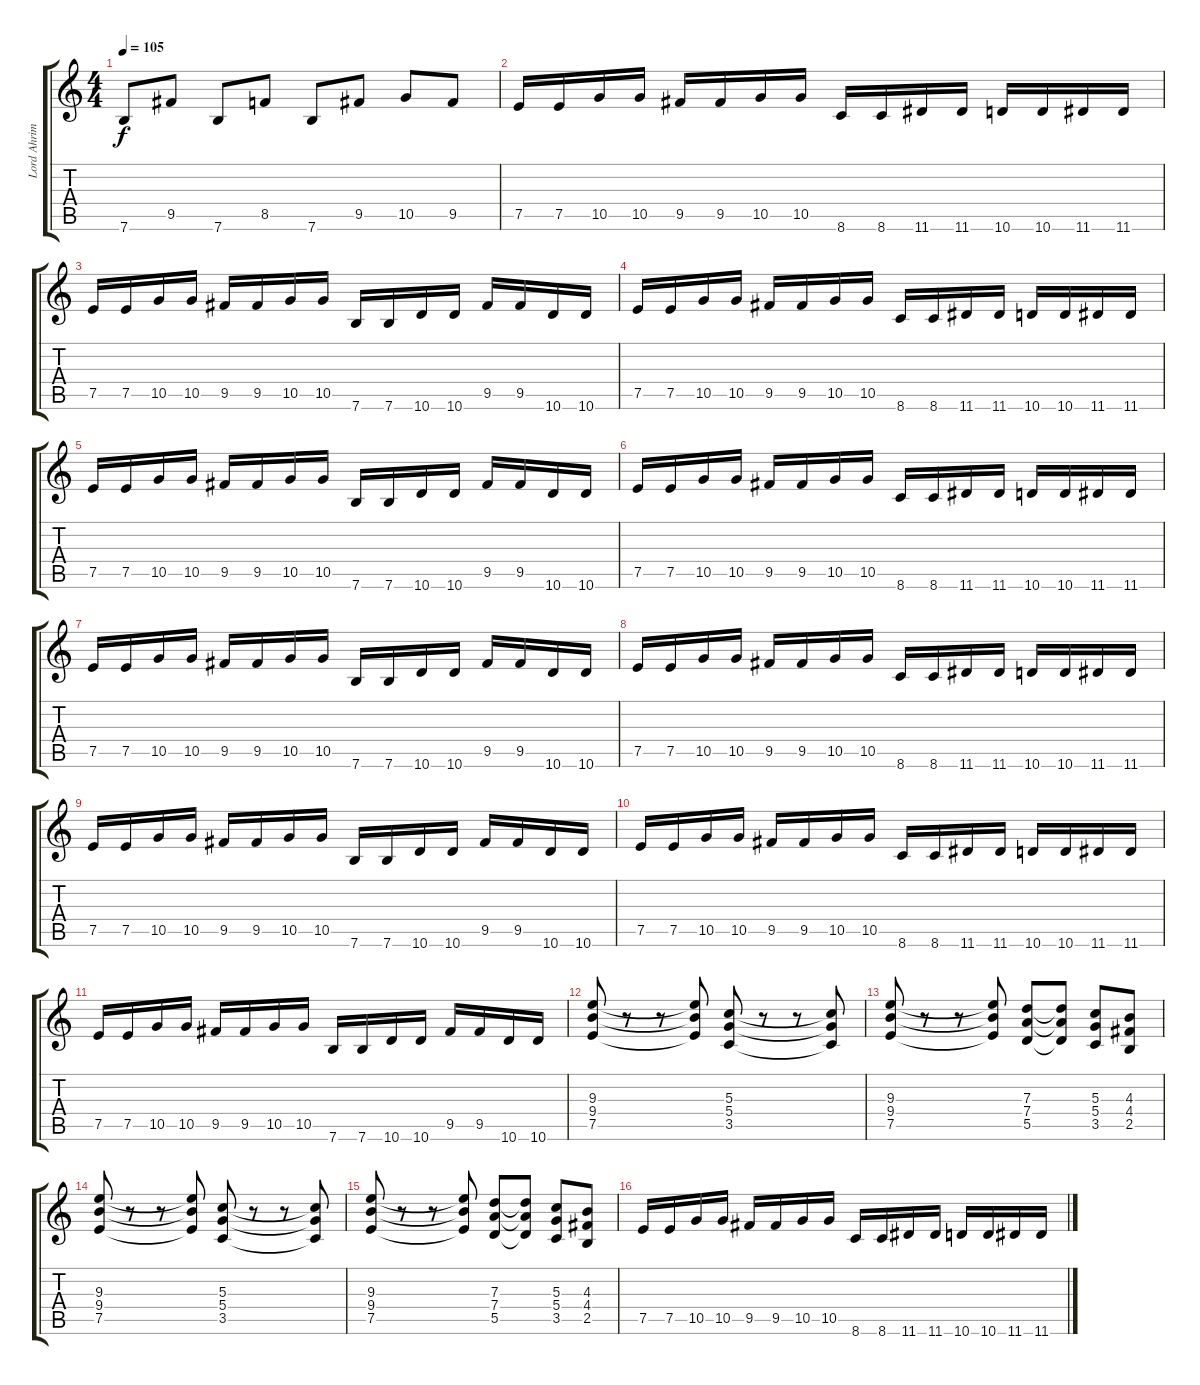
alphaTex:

\track ("Lord Ahriman" "Lord Ahrim") {instrument overdrivenguitar}
\staff {score tabs}
\tuning (E4 B3 G3 D3 A2 E2) {hide}
\ts (4 4)
\tempo 105
\clef g2
\ks c
7.6.8{dy f} 9.5.8 7.6.8 8.5.8 7.6.8 9.5.8 10.5.8 9.5.8 |
7.5.16 7.5.16 10.5.16 10.5.16 9.5.16 9.5.16 10.5.16 10.5.16 8.6.16 8.6.16 11.6.16 11.6.16 10.6.16 10.6.16 11.6.16 11.6.16 |
7.5.16 7.5.16 10.5.16 10.5.16 9.5.16 9.5.16 10.5.16 10.5.16 7.6.16 7.6.16 10.6.16 10.6.16 9.5.16 9.5.16 10.6.16 10.6.16 |
7.5.16 7.5.16 10.5.16 10.5.16 9.5.16 9.5.16 10.5.16 10.5.16 8.6.16 8.6.16 11.6.16 11.6.16 10.6.16 10.6.16 11.6.16 11.6.16 |
7.5.16 7.5.16 10.5.16 10.5.16 9.5.16 9.5.16 10.5.16 10.5.16 7.6.16 7.6.16 10.6.16 10.6.16 9.5.16 9.5.16 10.6.16 10.6.16 |
7.5.16 7.5.16 10.5.16 10.5.16 9.5.16 9.5.16 10.5.16 10.5.16 8.6.16 8.6.16 11.6.16 11.6.16 10.6.16 10.6.16 11.6.16 11.6.16 |
7.5.16 7.5.16 10.5.16 10.5.16 9.5.16 9.5.16 10.5.16 10.5.16 7.6.16 7.6.16 10.6.16 10.6.16 9.5.16 9.5.16 10.6.16 10.6.16 |
7.5.16 7.5.16 10.5.16 10.5.16 9.5.16 9.5.16 10.5.16 10.5.16 8.6.16 8.6.16 11.6.16 11.6.16 10.6.16 10.6.16 11.6.16 11.6.16 |
7.5.16 7.5.16 10.5.16 10.5.16 9.5.16 9.5.16 10.5.16 10.5.16 7.6.16 7.6.16 10.6.16 10.6.16 9.5.16 9.5.16 10.6.16 10.6.16 |
7.5.16 7.5.16 10.5.16 10.5.16 9.5.16 9.5.16 10.5.16 10.5.16 8.6.16 8.6.16 11.6.16 11.6.16 10.6.16 10.6.16 11.6.16 11.6.16 |
7.5.16 7.5.16 10.5.16 10.5.16 9.5.16 9.5.16 10.5.16 10.5.16 7.6.16 7.6.16 10.6.16 10.6.16 9.5.16 9.5.16 10.6.16 10.6.16 |
(9.3 9.4 7.5).8 r.8 r.8 (9.3{t} 9.4{t} 7.5{t}).8 (5.3 5.4 3.5).8 r.8 r.8 (5.3{t} 5.4{t} 3.5{t}).8 |
(9.3 9.4 7.5).8 r.8 r.8 (9.3{t} 9.4{t} 7.5{t}).8 (7.3 7.4 5.5).8 (7.3{t} 7.4{t} 5.5{t}).8 (5.3 5.4 3.5).8 (4.3 4.4 2.5).8 |
(9.3 9.4 7.5).8 r.8 r.8 (9.3{t} 9.4{t} 7.5{t}).8 (5.3 5.4 3.5).8 r.8 r.8 (5.3{t} 5.4{t} 3.5{t}).8 |
(9.3 9.4 7.5).8 r.8 r.8 (9.3{t} 9.4{t} 7.5{t}).8 (7.3 7.4 5.5).8 (7.3{t} 7.4{t} 5.5{t}).8 (5.3 5.4 3.5).8 (4.3 4.4 2.5).8 |
7.5.16 7.5.16 10.5.16 10.5.16 9.5.16 9.5.16 10.5.16 10.5.16 8.6.16 8.6.16 11.6.16 11.6.16 10.6.16 10.6.16 11.6.16 11.6.16
